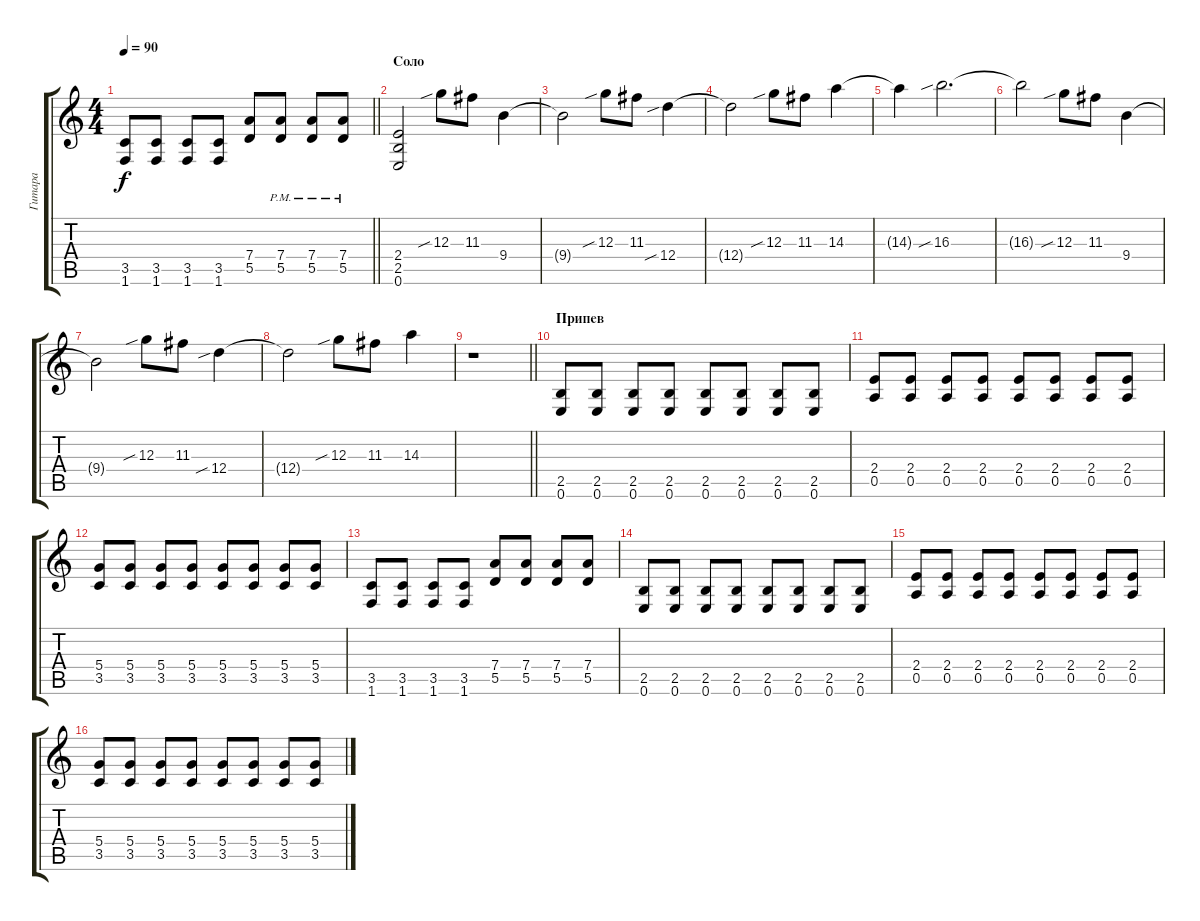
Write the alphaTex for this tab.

\track ("Гитара" "Гитара") {instrument distortionguitar}
\staff {score tabs}
\tuning (E4 B3 G3 D3 A2 E2) {hide}
\ts (4 4)
\tempo 90
\clef g2
\barLineRight lightlight
\ks c
(3.5 1.6).8{dy f} (3.5 1.6).8 (3.5 1.6).8 (3.5 1.6).8 (7.4 5.5).8 (7.4{pm} 5.5{pm}).8 (7.4{pm} 5.5{pm}).8 (7.4{pm} 5.5{pm}).8 |
\section ("" "Соло")
(2.4 2.5 0.6).2{volume 8 instrument distortionguitar} 12.3{sib}.8{instrument distortionguitar} 11.3.8 9.4.4 |
9.4{t}.2 12.3{sib}.8 11.3.8 12.4{sib}.4 |
12.4{t}.2 12.3{sib}.8 11.3.8 14.3.4 |
14.3{t}.4 16.3{sib}.2{d} |
16.3{t}.2 12.3{sib}.8 11.3.8 9.4.4 |
9.4{t}.2 12.3{sib}.8 11.3.8 12.4{sib}.4 |
12.4{t}.2 12.3{sib}.8 11.3.8 14.3.4 |
\barLineRight lightlight
r.1 |
\section ("" "Припев")
(2.5 0.6).8{volume 13 balance 0 instrument distortionguitar} (2.5 0.6).8 (2.5 0.6).8 (2.5 0.6).8 (2.5 0.6).8 (2.5 0.6).8 (2.5 0.6).8 (2.5 0.6).8 |
(2.4 0.5).8 (2.4 0.5).8 (2.4 0.5).8 (2.4 0.5).8 (2.4 0.5).8 (2.4 0.5).8 (2.4 0.5).8 (2.4 0.5).8 |
(5.4 3.5).8 (5.4 3.5).8 (5.4 3.5).8 (5.4 3.5).8 (5.4 3.5).8 (5.4 3.5).8 (5.4 3.5).8 (5.4 3.5).8 |
(3.5 1.6).8 (3.5 1.6).8 (3.5 1.6).8 (3.5 1.6).8 (7.4 5.5).8 (7.4 5.5).8 (7.4 5.5).8 (7.4 5.5).8 |
(2.5 0.6).8 (2.5 0.6).8 (2.5 0.6).8 (2.5 0.6).8 (2.5 0.6).8 (2.5 0.6).8 (2.5 0.6).8 (2.5 0.6).8 |
(2.4 0.5).8 (2.4 0.5).8 (2.4 0.5).8 (2.4 0.5).8 (2.4 0.5).8 (2.4 0.5).8 (2.4 0.5).8 (2.4 0.5).8 |
(5.4 3.5).8 (5.4 3.5).8 (5.4 3.5).8 (5.4 3.5).8 (5.4 3.5).8 (5.4 3.5).8 (5.4 3.5).8 (5.4 3.5).8
